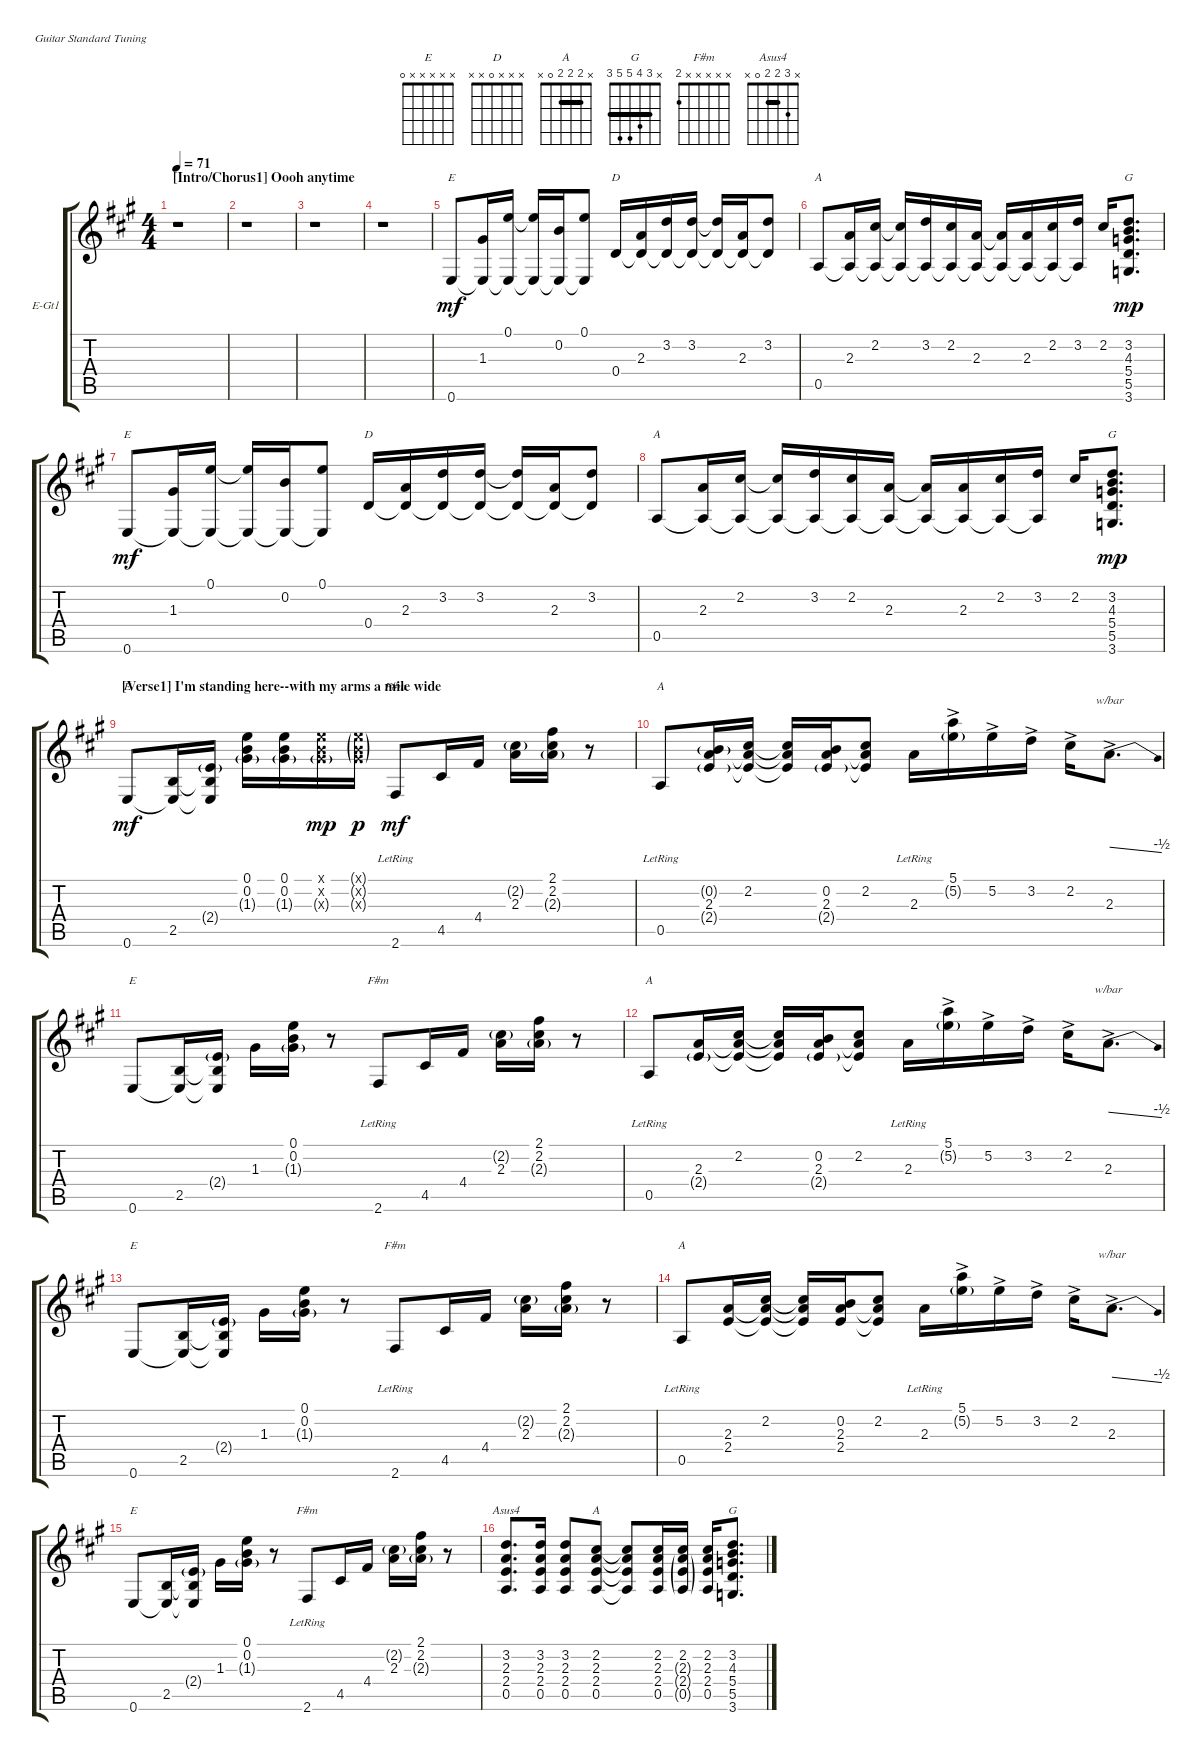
\defaultSystemsLayout 4
\bracketExtendMode groupsimilarinstruments
\firstSystemTrackNameOrientation horizontal
\otherSystemsTrackNameOrientation horizontal
\track ("Electric Guitar 1" "E-Gt1") {instrument overdrivenguitar}
\staff {score tabs}
\tuning (E4 B3 G3 D3 A2 E2)
\chord ("E" x x x x x 0)
\chord ("D" x x x 0 x x)
\chord ("A" x x x x 0 x)
\chord ("G" x 3 4 5 5 3) {barre 3}
\chord ("F#m" x x x x x 2)
\chord ("Asus4" x 3 2 2 0 x) {barre 2}
\chord ("A" x 2 2 2 0 x) {barre (2 2)}
\ts (4 4)
\section ("" "[Intro/Chorus1] Oooh anytime")
\tempo 71
\clef g2
\scale
0.533835
\ks a
r.1{dy mf instrument overdrivenguitar} |
\scale
0.233083 r.1 |
\scale
0.233083 r.1 |
\scale
0.333333 r.1 |
\scale
0.333333 0.6.8{ch "E"} (1.3 0.6{t}).16 (0.1 0.6{t}).16 (0.1{t} 0.6{t}).16 (0.2 0.6{t}).16 (0.1 0.6{t}).8 0.4.16{ch "D"} (2.3 0.4{t}).16 (3.2 0.4{t}).16 (3.2 0.4{t}).16 (3.2{t} 0.4{t}).16 (2.3 0.4{t}).16 (3.2 0.4{t}).8 |
\scale
0.333333 0.5.8{ch "A"} (2.3 0.5{t}).16 (2.2 0.5{t}).16 (2.2{t} 0.5{t}).16 (3.2 0.5{t}).16 (2.2 0.5{t}).16 (2.3 0.5{t}).16 (2.3{t} 0.5{t}).16 (2.3 0.5{t}).16 (2.2 0.5{t}).16 (3.2 0.5{t}).16 2.2.16 (3.6 3.2 5.5 5.4 4.3).8{d ch "G" dy mp} |
\scale
0.333333 0.6.8{ch "E" dy mf} (1.3 0.6{t}).16 (0.1 0.6{t}).16 (0.1{t} 0.6{t}).16 (0.2 0.6{t}).16 (0.1 0.6{t}).8 0.4.16{ch "D"} (2.3 0.4{t}).16 (3.2 0.4{t}).16 (3.2 0.4{t}).16 (3.2{t} 0.4{t}).16 (2.3 0.4{t}).16 (3.2 0.4{t}).8 |
\scale
0.333333 0.5.8{ch "A"} (2.3 0.5{t}).16 (2.2 0.5{t}).16 (2.2{t} 0.5{t}).16 (3.2 0.5{t}).16 (2.2 0.5{t}).16 (2.3 0.5{t}).16 (2.3{t} 0.5{t}).16 (2.3 0.5{t}).16 (2.2 0.5{t}).16 (3.2 0.5{t}).16 2.2.16 (3.6 3.2 5.5 5.4 4.3).8{d ch "G" dy mp} |
\section ("" "[Verse1] I'm standing here--with my arms a mile wide")
\scale
0.333333 0.6.8{ch "E" dy mf} (2.5 0.6{t}).16 (2.4{g} 0.6{t} 2.5{t}).16 (0.1 0.2 1.3{g}).16 (0.1 0.2 1.3{g}).16 (0.2{x} 1.3{g x} 0.1{x}).16{dy mp} (0.2{g x} 1.3{g x} 0.1{g x}).16{dy p} 2.6{lr}.8{ch "F#m" dy mf} 4.5.16 4.4.16 (2.2{g} 2.3).16 (2.1 2.2 2.3{g}).16 r.8 |
\scale
0.333333 0.5{lr}.8{ch "A"} (0.2{g} 2.3 2.4{g}).16 (2.2 2.3{t} 2.4{t}).16 (2.2{t} 2.3{t} 2.4{t}).16 (0.2 2.3 2.4{g}).16 (2.2 2.3{t} 2.4{t}).8 2.3{lr}.16 (5.1{ac} 5.2{g}).16 5.2{ac}.16 3.2{ac}.16 2.2{ac}.16 2.3{ac}.8{d tbe (dive default 45 0 57 -2)} |
\scale
0.333333 0.6.8{ch "E"} (2.5 0.6{t}).16 (2.4{g} 0.6{t} 2.5{t}).16 1.3.16 (0.1 0.2 1.3{g}).16 r.8 2.6{lr}.8{ch "F#m"} 4.5.16 4.4.16 (2.2{g} 2.3).16 (2.1 2.2 2.3{g}).16 r.8 |
\scale
0.333333 0.5{lr}.8{ch "A"} (2.3 2.4{g}).16 (2.2 2.3{t} 2.4{t}).16 (2.2{t} 2.3{t} 2.4{t}).16 (0.2 2.3 2.4{g}).16 (2.2 2.3{t} 2.4{t}).8 2.3{lr}.16 (5.1{ac} 5.2{g}).16 5.2{ac}.16 3.2{ac}.16 2.2{ac}.16 2.3{ac}.8{d tbe (dive default 45 0 57 -2)} |
\scale
0.333333 0.6.8{ch "E"} (2.5 0.6{t}).16 (2.4{g} 0.6{t} 2.5{t}).16 1.3.16 (0.1 0.2 1.3{g}).16 r.8 2.6{lr}.8{ch "F#m"} 4.5.16 4.4.16 (2.2{g} 2.3).16 (2.1 2.2 2.3{g}).16 r.8 |
\scale
0.333333 0.5{lr}.8{ch "A"} (2.3 2.4).16 (2.2 2.3{t} 2.4{t}).16 (2.2{t} 2.3{t} 2.4{t}).16 (0.2 2.3 2.4).16 (2.2 2.3{t} 2.4{t}).8 2.3{lr}.16 (5.1{ac} 5.2{g}).16 5.2{ac}.16 3.2{ac}.16 2.2{ac}.16 2.3{ac}.8{d tbe (dive default 45 0 57 -2)} |
\scale
0.333333 0.6.8{ch "E"} (2.5 0.6{t}).16 (2.4{g} 0.6{t} 2.5{t}).16 1.3.16 (0.1 0.2 1.3{g}).16 r.8 2.6{lr}.8{ch "F#m"} 4.5.16 4.4.16 (2.2{g} 2.3).16 (2.1 2.2 2.3{g}).16 r.8 |
\scale
0.333333 (3.2 2.3 2.4 0.5).8{d ch "Asus4"} (3.2 2.3 2.4 0.5).16 (3.2 2.3 2.4 0.5).8 (0.5 2.4 2.3 2.2).8{ch "A"} (0.5{t} 2.4{t} 2.3{t} 2.2{t}).8 (0.5 2.4 2.3 2.2).16 (0.5{g} 2.4{g} 2.3{g} 2.2).16 (0.5 2.4 2.3 2.2).16 (3.6 3.2 5.5 5.4 4.3).8{d ch "G"}
